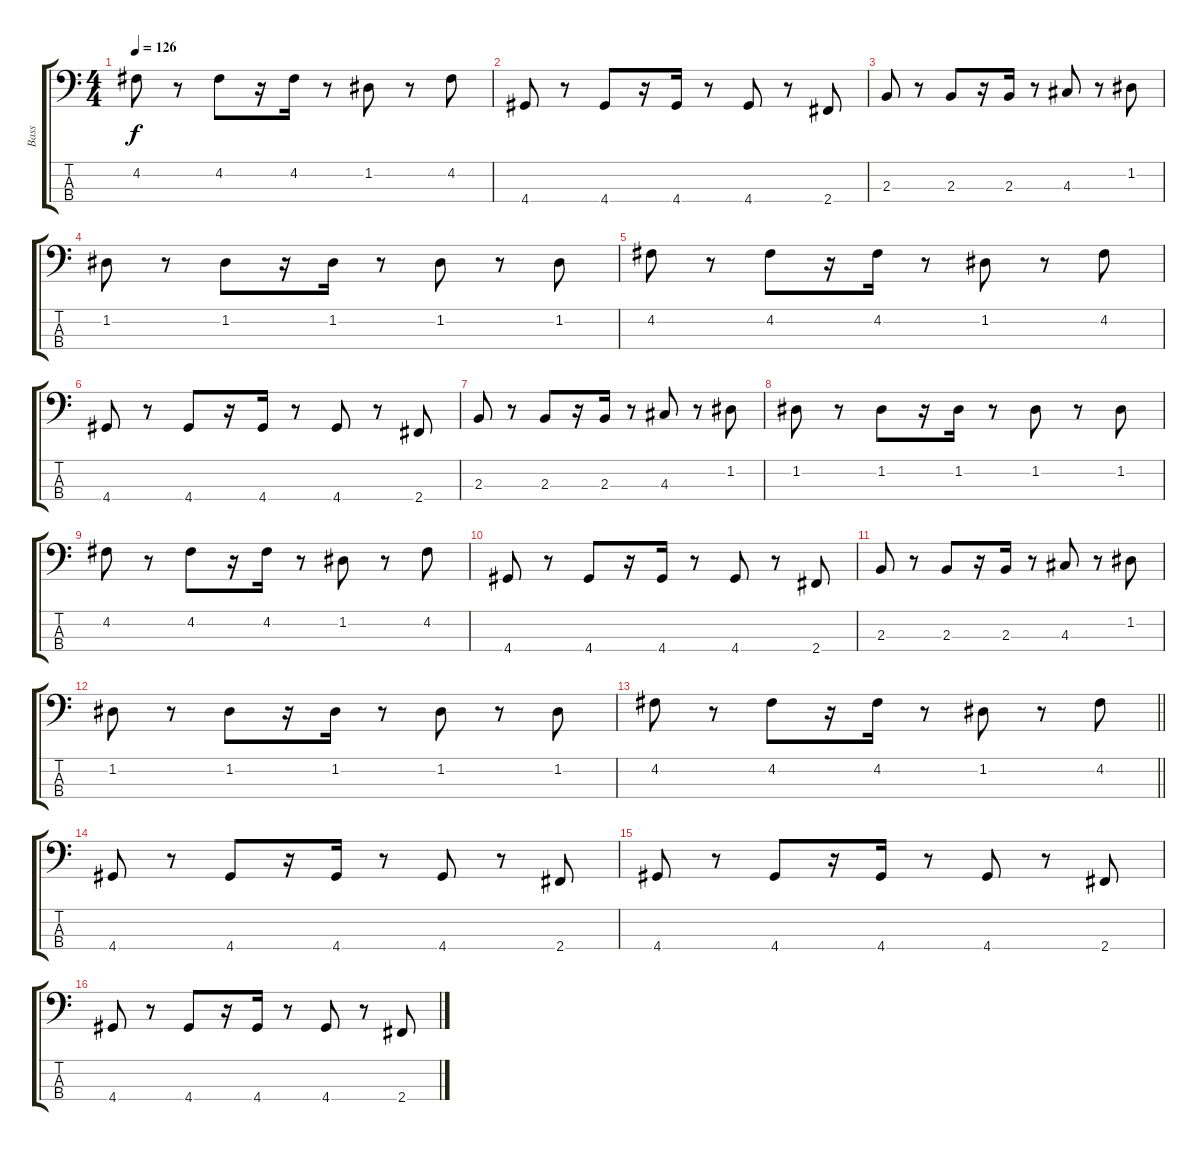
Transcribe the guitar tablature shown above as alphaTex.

\track ("Bass" "Bass") {instrument electricbassfinger}
\staff {score tabs}
\tuning (G2 D2 A1 E1) {hide}
\ts (4 4)
\tempo 126
\clef f4
\ks c
4.2.8{dy f} r.8 4.2.8 r.16 4.2.16 r.8 1.2.8 r.8 4.2.8 |
4.4.8 r.8 4.4.8 r.16 4.4.16 r.8 4.4.8 r.8 2.4.8 |
2.3.8 r.8 2.3.8 r.16 2.3.16 r.8 4.3.8 r.8 1.2.8 |
1.2.8 r.8 1.2.8 r.16 1.2.16 r.8 1.2.8 r.8 1.2.8 |
4.2.8 r.8 4.2.8 r.16 4.2.16 r.8 1.2.8 r.8 4.2.8 |
4.4.8 r.8 4.4.8 r.16 4.4.16 r.8 4.4.8 r.8 2.4.8 |
2.3.8 r.8 2.3.8 r.16 2.3.16 r.8 4.3.8 r.8 1.2.8 |
1.2.8 r.8 1.2.8 r.16 1.2.16 r.8 1.2.8 r.8 1.2.8 |
4.2.8 r.8 4.2.8 r.16 4.2.16 r.8 1.2.8 r.8 4.2.8 |
4.4.8 r.8 4.4.8 r.16 4.4.16 r.8 4.4.8 r.8 2.4.8 |
2.3.8 r.8 2.3.8 r.16 2.3.16 r.8 4.3.8 r.8 1.2.8 |
1.2.8 r.8 1.2.8 r.16 1.2.16 r.8 1.2.8 r.8 1.2.8 |
\barLineRight lightlight
4.2.8 r.8 4.2.8 r.16 4.2.16 r.8 1.2.8 r.8 4.2.8 |
4.4.8 r.8 4.4.8 r.16 4.4.16 r.8 4.4.8 r.8 2.4.8 |
4.4.8 r.8 4.4.8 r.16 4.4.16 r.8 4.4.8 r.8 2.4.8 |
4.4.8 r.8 4.4.8 r.16 4.4.16 r.8 4.4.8 r.8 2.4.8
